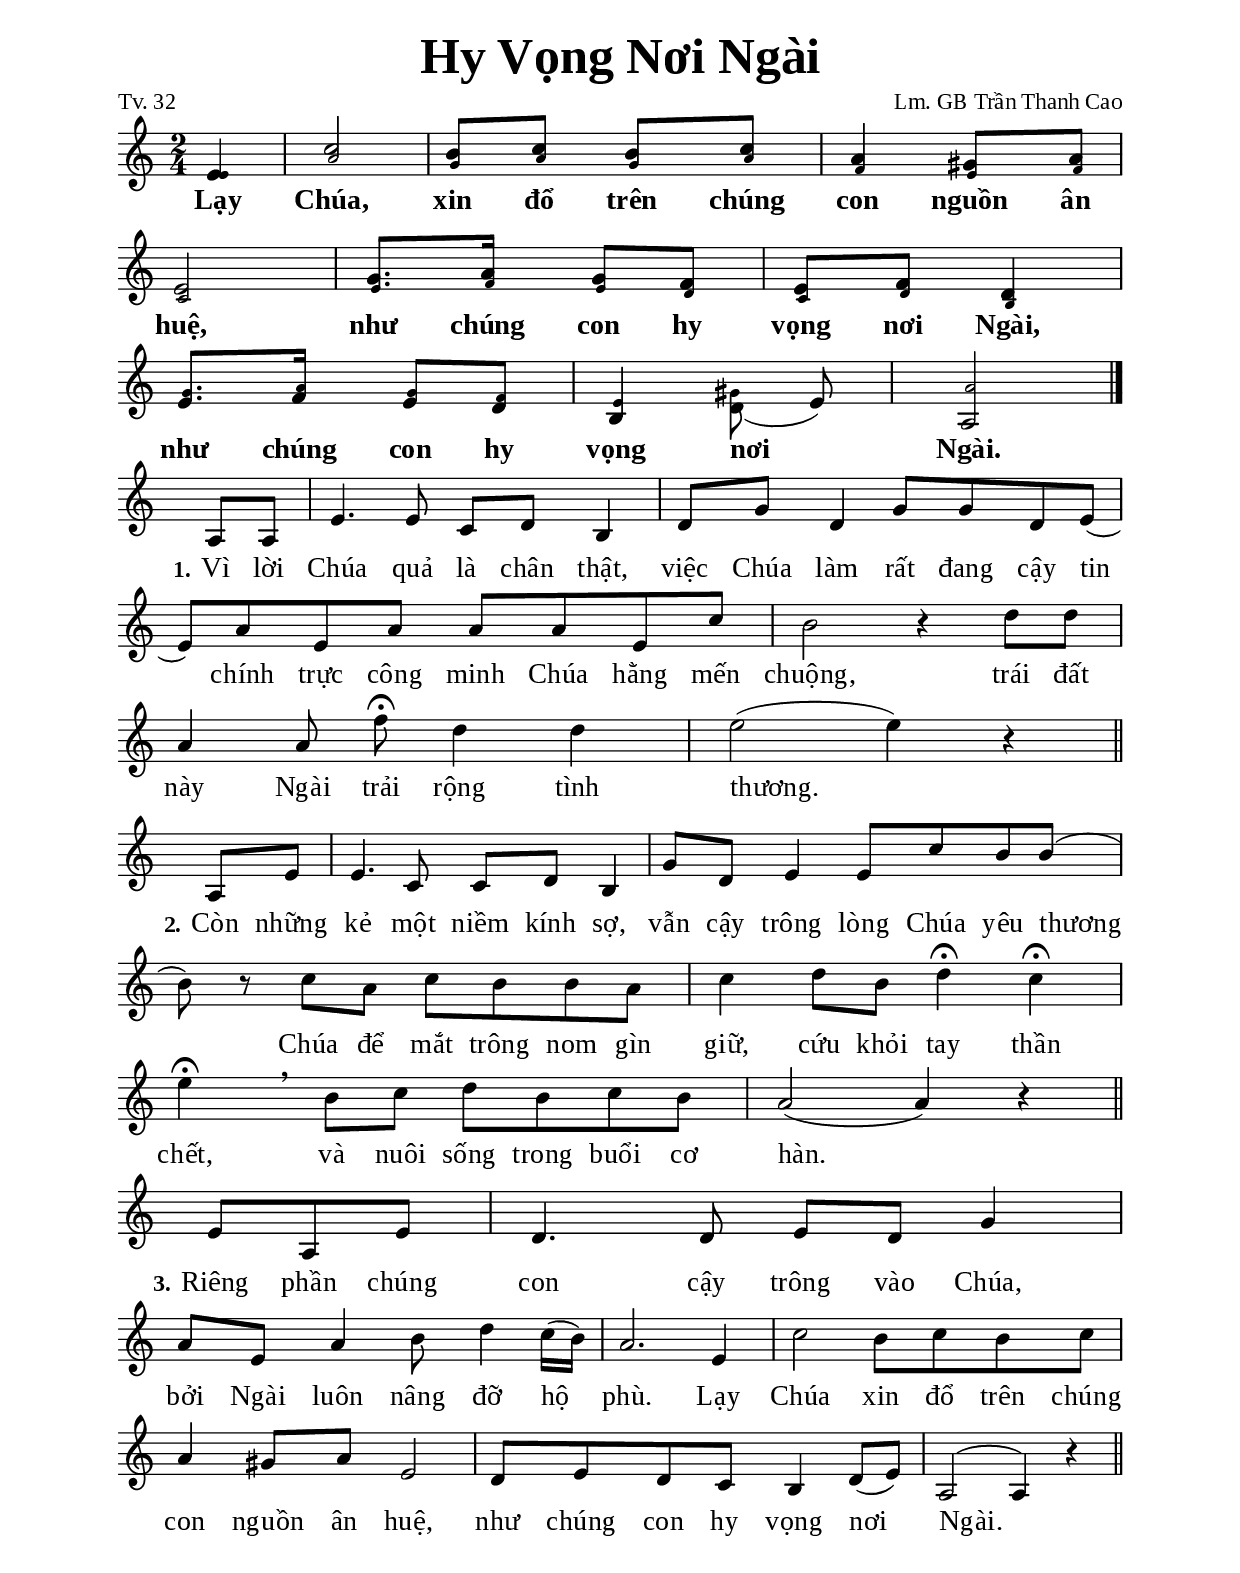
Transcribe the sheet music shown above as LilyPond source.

% Cài đặt chung
\version "2.22.1"
\include "english.ly"

\header {
  title = \markup { \fontsize #3 "Hy Vọng Nơi Ngài" }
  poet = "Tv. 32"
  composer = "Lm. GB Trần Thanh Cao"
  %arranger = " "
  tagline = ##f
}

% Nhạc điệp khúc
nhacDiepKhucSop = \relative c' {
  %\autoBeamOff
  \partial 4 e4 |
  c'2 |
  b8 c b c |
  a4 gs8 a |
  e2 |
  g8. a16 g8 f |
  e f d4 |
  %\stemDown
  e8. f16 e8 d |
  b4 \once \autoBeamOff d8 _(e) 
  a,2 \bar "|."
}

nhacDiepKhucBas = \relative c' {
  %\autoBeamOff
  \partial 4 e4 |
  a2 |
  g8 a g a |
  f4 e8 f |
  c2 |
  e8. f16 e8 d |
  c d b4 |
  %\stemUp
  g'8. a16 g8 f |
  e4 \once \stemDown gs |
  a2
}

% Nhạc phiên khúc
nhacPhienKhucMot = \relative c' {
  \partial 4 a8 a |
  e'4. e8 c d b4 |
  d8 g d4 g8 g d e ( |
  e) a e a a a e c' |
  b2 r4 d8 d |
  a4
  \autoBeamOff
  a8 f' \fermata
  \autoBeamOn
  d4 d |
  e2 (e4) r \bar "||"
}

nhacPhienKhucHai = \relative c' {
  \partial 4 a8 e' |
  e4. c8 c d b4 |
  g'8 d e4 e8 c' b b ( |
  b) r c a c b b a |
  c4 d8 b d4 \fermata c \fermata |
  e \fermata \breathe b8 c d b c b |
  a2 (a4) r \bar "||"
}

nhacPhienKhucBa = \relative c' {
  \partial 4. e8 a, e' |
  d4. d8 e d g4 |
  a8 e a4 b8 d4 c16 (b) |
  a2. e4 |
  c'2 b8 c b c |
  a4 gs8 a e2 |
  d8 e d c b4 d8 (e) |
  a,2 \tweak extra-offset #'(0 . 3) ^(a4) r \bar "||"
}

% Lời điệp khúc
loiDiepKhuc = \lyricmode {
  Lạy Chúa, xin đổ trên chúng con nguồn ân huệ,
  như chúng con hy vọng nơi Ngài,
  như chúng con hy vọng nơi Ngài.
}

% Lời phiên khúc
loiPhienKhucMot = \lyricmode {
  \set stanza = #"1."
  Vì lời Chúa quả là chân thật,
  việc Chúa làm rất đang cậy tin
  chính trực công minh Chúa hằng mến chuộng,
  trái đất này Ngài trải rộng tình thương.
}

loiPhienKhucHai = \lyricmode {
  \set stanza = #"2."
  Còn những kẻ một niềm kính sợ,
  vẫn cậy trông lòng Chúa yêu thương
  Chúa để mắt trông nom gìn giữ,
  cứu khỏi tay thần chết,
  và nuôi sống trong buổi cơ hàn.
}

loiPhienKhucBa = \lyricmode {
  \set stanza = #"3."
  Riêng phần chúng con cậy trông vào Chúa,
  bởi Ngài luôn nâng đỡ hộ phù.
  Lạy Chúa xin đổ trên chúng con nguồn ân huệ,
  như chúng con hy vọng nơi Ngài.
}


% Dàn trang
\paper {
  #(set-paper-size "a4")
  top-margin = 20\mm
  bottom-margin = 10\mm
  left-margin = 20\mm
  right-margin = 20\mm
  indent = #0
  #(define fonts
    (make-pango-font-tree
      "Liberation Serif"
      "Liberation Serif"
      "Liberation Serif"
      (/ 20 20)))
  page-count = #1
  system-system-spacing = #'((basic-distance . 11)
                             (minimum-distance . 11)
                             (padding . 1))
  score-system-spacing = #'((basic-distance . 11)
                             (minimum-distance . 11)
                             (padding . 1))
}

% Thiết lập tông và nhịp
TongNhip = { \key c \major \time 2/4 }


% Đổi kích thước nốt cho bè phụ
notBePhu =
#(define-music-function
   (font-size music)
   (number? ly:music?)
   (map (lambda (m)
         (ly:music-set-property! m 'tweaks
          (cons `(font-size . ,font-size)
           (ly:music-property m 'tweaks))))
    (extract-typed-music music 'rhythmic-event))
   music)

\score {
  \new ChoirStaff <<
    \new Staff = diepKhuc \with {
        \consists "Merge_rests_engraver"
        %\magnifyStaff #(magstep +1)
        printPartCombineTexts = ##f
      }
      <<
      \new Voice \TongNhip \partCombine
        { \partCombineChords \nhacDiepKhucSop }
        { \stemUp \notBePhu -3 \nhacDiepKhucBas }
      \new NullVoice = nhacThamChieu \nhacDiepKhucSop
      \new Lyrics \lyricsto nhacThamChieu \loiDiepKhuc
      >>
  >>
  \layout {
    \override Lyrics.LyricText.font-series = #'bold
    \override Lyrics.LyricText.font-size = #+2
    \override Lyrics.LyricSpace.minimum-distance = #5
    \override Score.BarNumber.break-visibility = ##(#f #f #f)
    \override Score.SpacingSpanner.uniform-stretching = ##t
  }
}


%{
\score {
  \new ChoirStaff <<
    \new Staff = diepKhuc \with {
        \consists "Merge_rests_engraver"
        \magnifyStaff #(magstep +1)
      }
      <<
      \new Voice = beSop {
        \voiceOne \key c \major \time 2/4 \nhacDiepKhucSop
      }
      \new Voice = beBas {
        \override NoteHead.font-size = #-2
        \voiceTwo \key c \major \time 2/4 \nhacDiepKhucBas
      }
    >>
    \new Lyrics \lyricsto beSop \loiDiepKhuc
  >>
  \layout {
    \override Lyrics.LyricText.font-series = #'bold
    \override Lyrics.LyricText.font-size = #+3
    \override Lyrics.LyricSpace.minimum-distance = #4.0
    \override Score.BarNumber.break-visibility = ##(#f #f #f)
    \override Score.SpacingSpanner.uniform-stretching = ##t
  }
}
%}

\score {
  \new ChoirStaff <<
    \new Staff = phienKhuc \with {
        %\magnifyStaff #(magstep +1)
      }
      <<
      \new Voice = beSop {
        \key c \major \time 4/4 \nhacPhienKhucMot
      }
    >>
    \new Lyrics \with {
          \override VerticalAxisGroup.
            nonstaff-relatedstaff-spacing.padding = #1
          \override VerticalAxisGroup.
            nonstaff-unrelatedstaff-spacing.padding = #1
        }
        \lyricsto beSop \loiPhienKhucMot
  >>
  \layout {
    \override Staff.TimeSignature.transparent = ##t
    \override Lyrics.LyricText.font-size = #+2
    \override Lyrics.LyricSpace.minimum-distance = #2.2
    \override Score.BarNumber.break-visibility = ##(#f #f #f)
    \override Score.SpacingSpanner.uniform-stretching = ##t
  }
}

\score {
  \new ChoirStaff <<
    \new Staff = phienKhuc \with {
        %\magnifyStaff #(magstep +1)
      }
      <<
      \new Voice = beSop {
        \key c \major \time 4/4 \nhacPhienKhucHai
      }
    >>
    \new Lyrics \with {
          \override VerticalAxisGroup.
            nonstaff-relatedstaff-spacing.padding = #1
          \override VerticalAxisGroup.
            nonstaff-unrelatedstaff-spacing.padding = #1
        }
        \lyricsto beSop \loiPhienKhucHai
  >>
  \layout {
    \override Staff.TimeSignature.transparent = ##t
    \override Lyrics.LyricText.font-size = #+2
    \override Lyrics.LyricSpace.minimum-distance = #1.5
    \override Score.BarNumber.break-visibility = ##(#f #f #f)
    \override Score.SpacingSpanner.uniform-stretching = ##t
  }
}

\score {
  \new ChoirStaff <<
    \new Staff = phienKhuc \with {
        %\magnifyStaff #(magstep +1)
      }
      <<
      \new Voice = beSop {
        \key c \major \time 4/4 \nhacPhienKhucBa
      }
    >>
    \new Lyrics \with {
          \override VerticalAxisGroup.
            nonstaff-relatedstaff-spacing.padding = #1
          \override VerticalAxisGroup.
            nonstaff-unrelatedstaff-spacing.padding = #1
        }
        \lyricsto beSop \loiPhienKhucBa
  >>
  \layout {
    \override Staff.TimeSignature.transparent = ##t
    \override Lyrics.LyricText.font-size = #+2
    \override Lyrics.LyricSpace.minimum-distance = #2.5
    \override Score.BarNumber.break-visibility = ##(#f #f #f)
    \override Score.SpacingSpanner.uniform-stretching = ##t
  }
}
